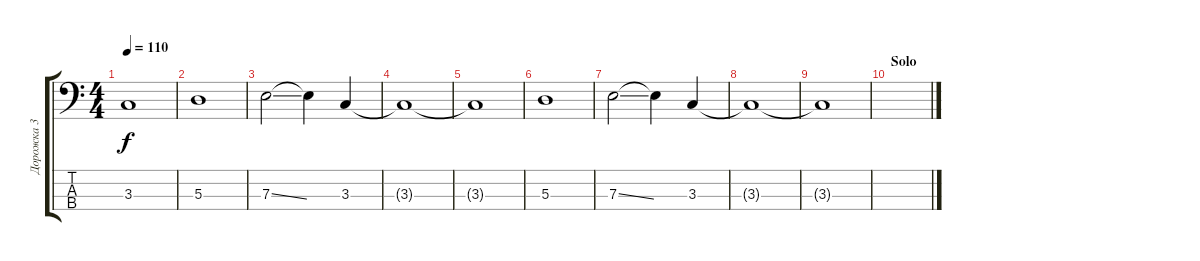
\track ("Дорожка 3" "Дорожка 3") {instrument electricbassfinger}
\staff {score tabs}
\tuning (G2 D2 A1 E1) {hide}
\ts (4 4)
\tempo 110
\clef f4
\ks c
3.3{t}.1{dy f} |
5.3.1 |
7.3{ss}.2 7.3{t}.4 3.3.4 |
3.3{t}.1 |
3.3{t}.1 |
5.3.1 |
7.3{ss}.2 7.3{t}.4 3.3.4 |
3.3{t}.1 |
3.3{t}.1 |
\section ("" "Solo")
